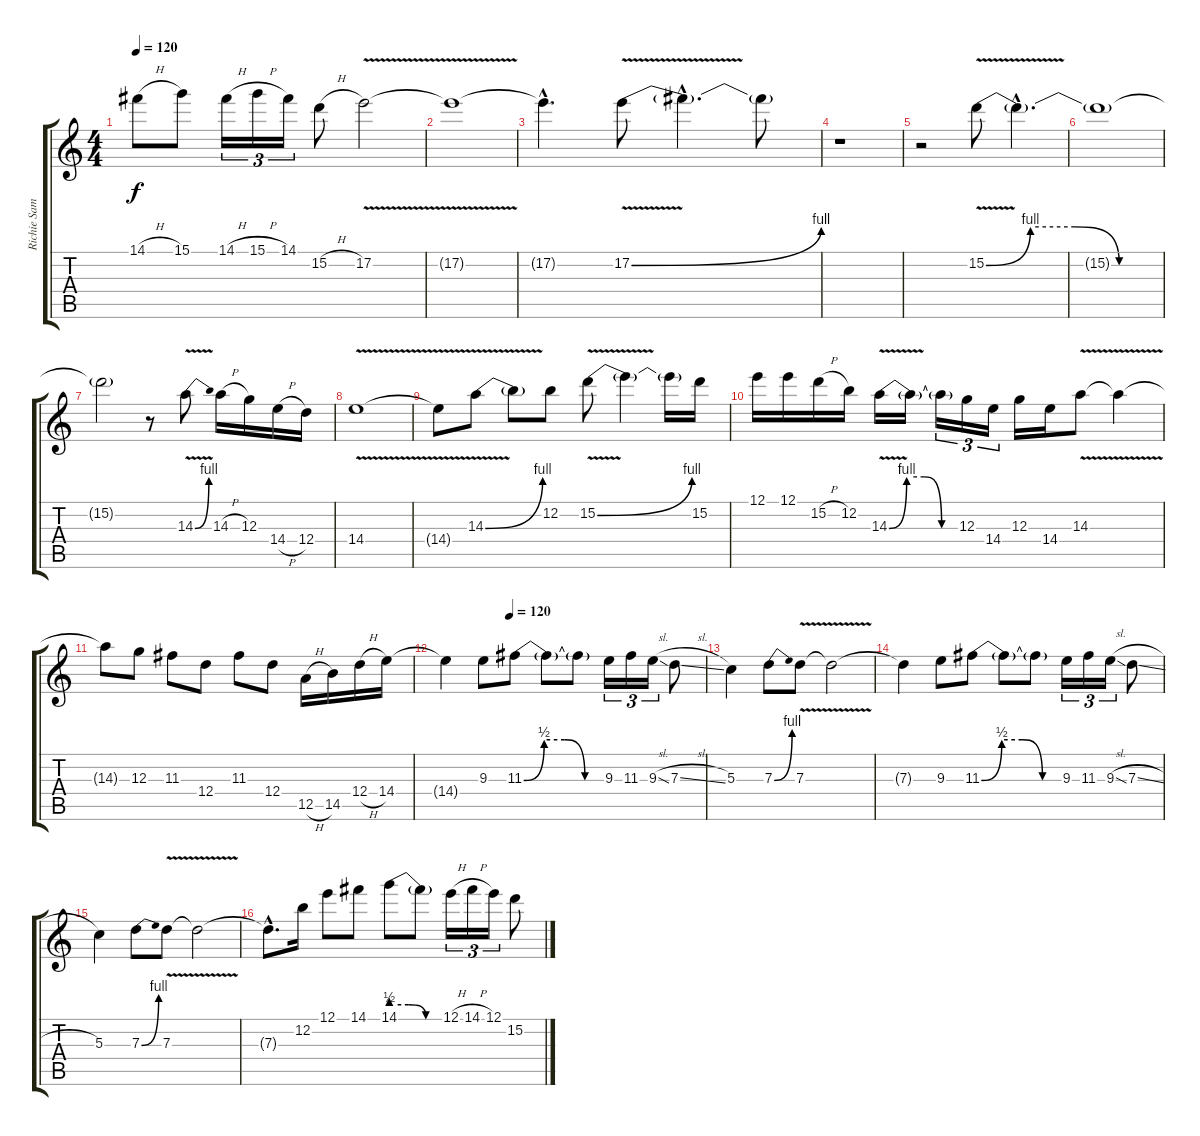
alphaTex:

\track ("Richie Sambora Lead" "Richie Sam") {instrument distortionguitar}
\staff {score tabs}
\tuning (E4 B3 G3 D3 A2 E2) {hide}
\ts (4 4)
\tempo 120
\clef g2
\ks c
14.1{h}.8{dy f} 15.1.8 14.1{h}.16{tu (3 2)} 15.1{h}.16{tu (3 2)} 14.1.16{tu (3 2)} 15.2{h}.8 17.2{v}.2 |
17.2{t}.1 |
17.2{hac t}.4{d} 17.2{be (bend 0 0 60 4) v}.8 17.2{hac t}.4{d} 17.2{t}.8 |
r.1 |
r.2 15.2{be (custom 0 0 15 4 30 4 45 0 60 0) v}.8 15.2{hac t}.4{d} |
15.2{t}.1 |
15.2{t}.2 r.8 14.3{be (bend 0 0 60 4) v}.8 14.3{h}.16 12.3.16 14.4{h}.16 12.4.16 |
14.4{v}.1 |
14.4{t}.8 14.3{be (bend 0 0 60 4) v}.8 14.3{t}.8 12.2.8 15.2{be (bend 0 0 60 4) v}.8 15.2{t}.4 15.2{t}.16 15.2.16 |
12.1.16 12.1.16 15.2{h}.16 12.2.16 14.3{be (custom 0 0 15 4 30 4 45 0 60 0) v}.16 14.3{t}.16 14.3{t}.16{tu (3 2)} 12.3.16{tu (3 2)} 14.4.16{tu (3 2)} 12.3.16 14.4.16 14.3{v}.8 14.3{t}.4 |
14.3{t}.8 12.3.8 11.3.8 12.4.8 11.3.8 12.4.8 12.5{h}.16 14.5.16 12.4{h}.16 14.4.16 |
\tempo (120 0.25)
14.4{t}.4 9.3.8{volume 9 instrument distortionguitar} 11.3{be (custom 0 0 15 2 30 2 45 0 60 0)}.8 11.3{t}.8 11.3{t}.8 9.3.16{tu (3 2)} 11.3.16{tu (3 2)} 9.3{sl}.16{tu (3 2)} 7.3{sl}.8 |
5.3.4 7.3{be (bend 0 0 60 4)}.8 7.3{v}.8 7.3{t}.2 |
7.3{t}.4 9.3.8 11.3{be (custom 0 0 15 2 30 2 45 0 60 0)}.8 11.3{t}.8 11.3{t}.8 9.3.16{tu (3 2)} 11.3.16{tu (3 2)} 9.3{sl}.16{tu (3 2)} 7.3{sl}.8 |
5.3.4 7.3{be (bend 0 0 60 4)}.8 7.3{v}.8 7.3{t}.2 |
7.3{hac t}.8{d} 12.2.16 12.1.8 14.1.8 14.1{be (custom 0 2 20 2 40 0 60 0)}.8 14.1{t}.8 12.1{h}.16{tu (3 2)} 14.1{h}.16{tu (3 2)} 12.1.16{tu (3 2)} 15.2.8
